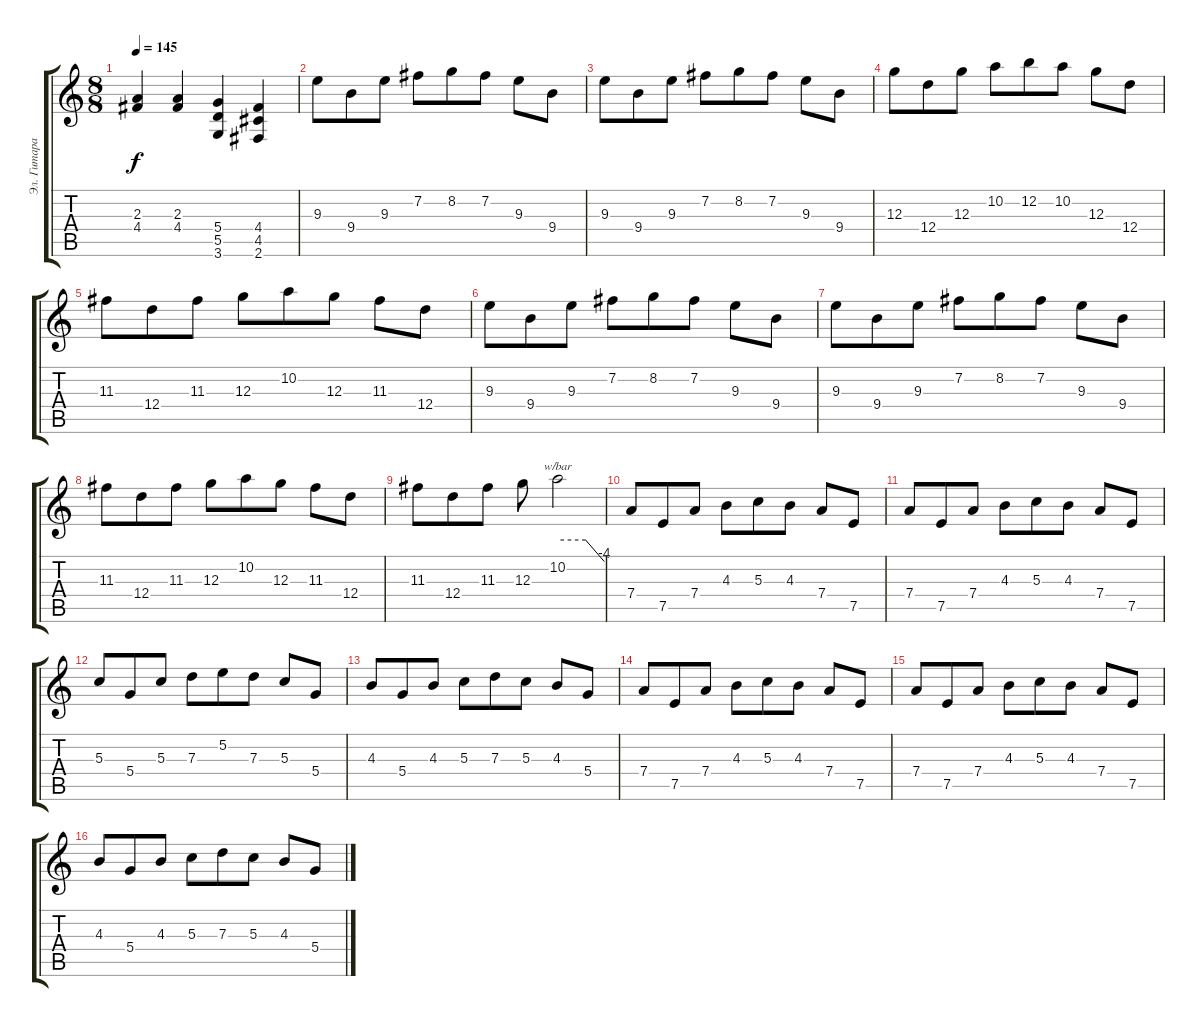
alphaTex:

\track ("Эл. Гитара" "Эл. Гитара") {instrument distortionguitar}
\staff {score tabs}
\tuning (E4 B3 G3 D3 A2 E2) {hide}
\ts (8 8)
\tempo 145
\clef g2
\ks c
(2.3 4.4).4{dy f} (2.3 4.4).4 (5.4 5.5 3.6).4 (4.4 4.5 2.6).4 |
9.3.8 9.4.8 9.3.8 7.2.8 8.2.8 7.2.8 9.3.8 9.4.8 |
9.3.8 9.4.8 9.3.8 7.2.8 8.2.8 7.2.8 9.3.8 9.4.8 |
12.3.8 12.4.8 12.3.8 10.2.8 12.2.8 10.2.8 12.3.8 12.4.8 |
11.3.8 12.4.8 11.3.8 12.3.8 10.2.8 12.3.8 11.3.8 12.4.8 |
9.3.8 9.4.8 9.3.8 7.2.8 8.2.8 7.2.8 9.3.8 9.4.8 |
9.3.8 9.4.8 9.3.8 7.2.8 8.2.8 7.2.8 9.3.8 9.4.8 |
11.3.8 12.4.8 11.3.8 12.3.8 10.2.8 12.3.8 11.3.8 12.4.8 |
11.3.8 12.4.8 11.3.8 12.3.8 10.2.2{tbe (custom default 0 0 36 0 60 -16)} |
7.4.8 7.5.8 7.4.8 4.3.8 5.3.8 4.3.8 7.4.8 7.5.8 |
7.4.8 7.5.8 7.4.8 4.3.8 5.3.8 4.3.8 7.4.8 7.5.8 |
5.3.8 5.4.8 5.3.8 7.3.8 5.2.8 7.3.8 5.3.8 5.4.8 |
4.3.8 5.4.8 4.3.8 5.3.8 7.3.8 5.3.8 4.3.8 5.4.8 |
7.4.8 7.5.8 7.4.8 4.3.8 5.3.8 4.3.8 7.4.8 7.5.8 |
7.4.8 7.5.8 7.4.8 4.3.8 5.3.8 4.3.8 7.4.8 7.5.8 |
4.3.8 5.4.8 4.3.8 5.3.8 7.3.8 5.3.8 4.3.8 5.4.8
